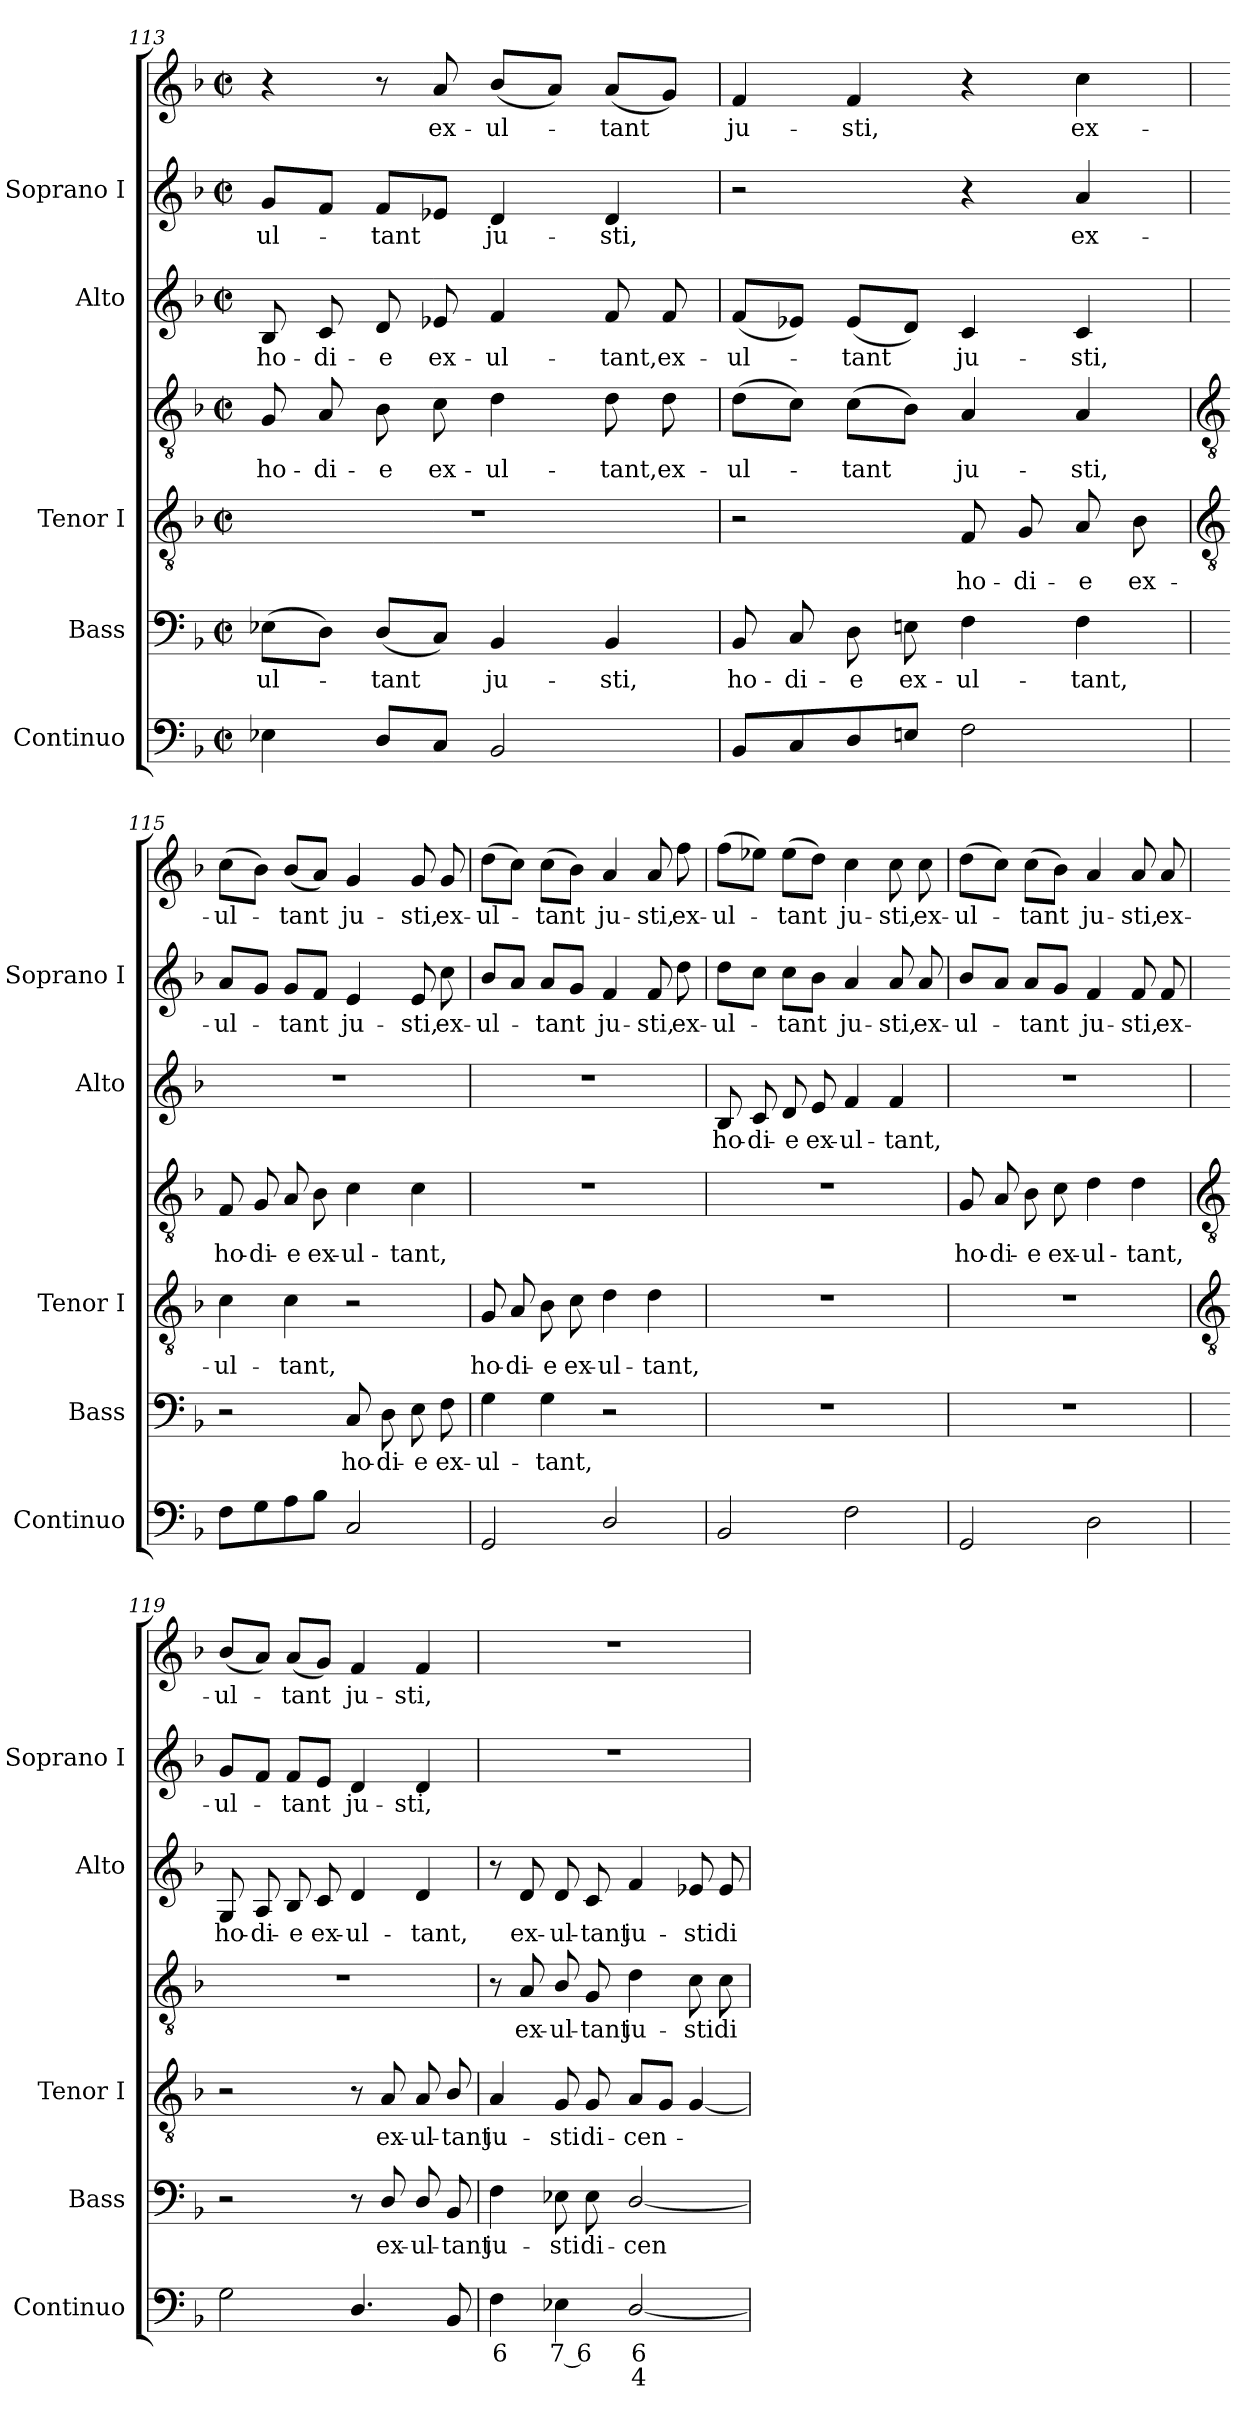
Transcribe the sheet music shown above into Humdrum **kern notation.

**kern	**text	**text	**kern	**text	**kern	**text	**kern	**text	**kern	**text	**kern	**text	**kern	**text
*part5	*part5	*part5	*part4	*part4	*part3	*part3	*part3	*part3	*part2	*part2	*part1	*part1	*part1	*part1
*staff7	*staff7	*staff7	*staff6	*staff6	*staff5	*staff5	*staff4	*staff4	*staff3	*staff3	*staff2	*staff2	*staff1	*staff1
*I"Continuo	*	*	*I"Bass	*	*I"Tenor I	*	*	*	*I"Alto	*	*I"Soprano I	*	*	*
*I'Continuo	*	*	*I'Bass	*	*I'Tenor I	*	*	*	*I'Alto	*	*I'Soprano I	*	*	*
*clefF4	*	*	*clefF4	*	*clefGv2	*	*clefGv2	*	*clefG2	*	*clefG2	*	*clefG2	*
*k[b-]	*	*	*k[b-]	*	*k[b-]	*	*k[b-]	*	*k[b-]	*	*k[b-]	*	*k[b-]	*
*F:	*	*	*F:	*	*F:	*	*F:	*	*F:	*	*F:	*	*F:	*
*M2/2	*	*	*M2/2	*	*M2/2	*	*M2/2	*	*M2/2	*	*M2/2	*	*M2/2	*
*met(c|)	*	*	*met(c|)	*	*met(c|)	*	*met(c|)	*	*met(c|)	*	*met(c|)	*	*met(c|)	*
=113	=113	=113	=113	=113	=113	=113	=113	=113	=113	=113	=113	=113	=113	=113
!	!	!	!	!LO:LY:b	!	!	!	!LO:LY:b	!	!LO:LY:b	!	!LO:LY:b	!	!
4E-X	.	.	(>8E-XL	-ul-	1r	.	8G	ho-	8B-	ho-	8gL	ul-	4r	.
!	!	!	!	!	!	!	!	!LO:LY:b	!	!LO:LY:b	!	!	!	!
.	.	.	8DJ)	.	.	.	8A	-di-	8c	-di-	8fJ	.	.	.
!	!	!	!	!LO:LY:b	!	!	!	!LO:LY:b	!	!LO:LY:b	!	!LO:LY:b	!	!
8DL	.	.	(<8DL	tant	.	.	8B-	-e	8d	-e	8fL	tant	8r	.
!	!	!	!	!	!	!	!	!LO:LY:b	!	!LO:LY:b	!	!	!	!LO:LY:b
8CJ	.	.	8CJ)	.	.	.	8c	ex-	8e-X	ex-	8e-XJ	.	8a	-ex-
!	!	!	!	!LO:LY:b	!	!	!	!LO:LY:b	!	!LO:LY:b	!	!LO:LY:b	!	!LO:LY:b
2BB-	.	.	4BB-	ju-	.	.	4d	-ul-	4f	-ul-	4d	ju-	(<8b-L	-ul-
.	.	.	.	.	.	.	.	.	.	.	.	.	8aJ)	.
!	!	!	!	!LO:LY:b	!	!	!	!LO:LY:b	!	!LO:LY:b	!	!LO:LY:b	!	!LO:LY:b
.	.	.	4BB-	-sti,	.	.	8d	-tant,	8f	-tant,	4d	-sti,	(<8aL	tant
!	!	!	!	!	!	!	!	!LO:LY:b	!	!LO:LY:b	!	!	!	!
.	.	.	.	.	.	.	8d	ex-	8f	ex-	.	.	8gJ)	.
=114	=114	=114	=114	=114	=114	=114	=114	=114	=114	=114	=114	=114	=114	=114
!	!	!	!	!LO:LY:b	!	!	!	!LO:LY:b	!	!LO:LY:b	!	!	!	!LO:LY:b
8BB-L	.	.	8BB-	ho-	2r	.	(>8dL	-ul-	(<8fL	-ul-	2r	.	4f	ju-
!	!	!	!	!LO:LY:b	!	!	!	!	!	!	!	!	!	!
8C	.	.	8C	-di-	.	.	8cJ)	.	8e-XJ)	.	.	.	.	.
!	!	!	!	!LO:LY:b	!	!	!	!LO:LY:b	!	!LO:LY:b	!	!	!	!LO:LY:b
8D	.	.	8D	-e	.	.	(>8cL	tant	(<8e-L	tant	.	.	4f	-sti,
!	!	!	!	!LO:LY:b	!	!	!	!	!	!	!	!	!	!
8EnJ	.	.	8En	ex-	.	.	8B-J)	.	8dJ)	.	.	.	.	.
!	!	!	!	!LO:LY:b	!	!LO:LY:b	!	!LO:LY:b	!	!LO:LY:b	!	!	!	!
2F	.	.	4F	-ul-	8F	ho-	4A	ju-	4c	ju-	4r	.	4r	.
!	!	!	!	!	!	!LO:LY:b	!	!	!	!	!	!	!	!
.	.	.	.	.	8G	-di-	.	.	.	.	.	.	.	.
!	!	!	!	!LO:LY:b	!	!LO:LY:b	!	!LO:LY:b	!	!LO:LY:b	!	!LO:LY:b	!	!LO:LY:b
.	.	.	4F	-tant,	8A	-e	4A	-sti,	4c	-sti,	4a	-ex-	4cc	ex-
!	!	!	!	!	!	!LO:LY:b	!	!	!	!	!	!	!	!
.	.	.	.	.	8B-	ex-	.	.	.	.	.	.	.	.
!!LO:LB:g=z
=115	=115	=115	=115	=115	=115	=115	=115	=115	=115	=115	=115	=115	=115	=115
*	*	*	*	*	*clefGv2	*	*clefGv2	*	*	*	*	*	*	*
!	!	!	!	!	!	!LO:LY:b	!	!LO:LY:b	!	!	!	!LO:LY:b	!	!LO:LY:b
8FL	.	.	2r	.	4c	ul-	8F	-ho-	1r	.	8aL	-ul-	(>8ccL	-ul-
!	!	!	!	!	!	!	!	!LO:LY:b	!	!	!	!	!	!
8G	.	.	.	.	.	.	8G	-di-	.	.	8gJ	.	8b-J)	.
!	!	!	!	!	!	!LO:LY:b	!	!LO:LY:b	!	!	!	!LO:LY:b	!	!LO:LY:b
8A	.	.	.	.	4c	-tant,	8A	-e	.	.	8gL	tant	(<8b-L	tant
!	!	!	!	!	!	!	!	!LO:LY:b	!	!	!	!	!	!
8B-J	.	.	.	.	.	.	8B-	ex-	.	.	8fJ	.	8aJ)	.
!	!	!	!	!LO:LY:b	!	!	!	!LO:LY:b	!	!	!	!LO:LY:b	!	!LO:LY:b
2C	.	.	8C	ho-	2r	.	4c	-ul-	.	.	4e	ju-	4g	ju-
!	!	!	!	!LO:LY:b	!	!	!	!	!	!	!	!	!	!
.	.	.	8D	-di-	.	.	.	.	.	.	.	.	.	.
!	!	!	!	!LO:LY:b	!	!	!	!LO:LY:b	!	!	!	!LO:LY:b	!	!LO:LY:b
.	.	.	8E	-e	.	.	4c	-tant,	.	.	8e	-sti,	8g	-sti,
!	!	!	!	!LO:LY:b	!	!	!	!	!	!	!	!LO:LY:b	!	!LO:LY:b
.	.	.	8F	ex-	.	.	.	.	.	.	8cc	ex-	8g	ex-
=116	=116	=116	=116	=116	=116	=116	=116	=116	=116	=116	=116	=116	=116	=116
!	!	!	!	!LO:LY:b	!	!LO:LY:b	!	!	!	!	!	!LO:LY:b	!	!LO:LY:b
2GG	.	.	4G	-ul-	8G	ho-	1r	.	1r	.	8b-L	-ul-	(>8ddL	-ul-
!	!	!	!	!	!	!LO:LY:b	!	!	!	!	!	!	!	!
.	.	.	.	.	8A	-di-	.	.	.	.	8aJ	.	8ccJ)	.
!	!	!	!	!LO:LY:b	!	!LO:LY:b	!	!	!	!	!	!LO:LY:b	!	!LO:LY:b
.	.	.	4G	-tant,	8B-	-e	.	.	.	.	8aL	tant	(>8ccL	tant
!	!	!	!	!	!	!LO:LY:b	!	!	!	!	!	!	!	!
.	.	.	.	.	8c	ex-	.	.	.	.	8gJ	.	8b-J)	.
!	!	!	!	!	!	!LO:LY:b	!	!	!	!	!	!LO:LY:b	!	!LO:LY:b
2D/	.	.	2r	.	4d	-ul-	.	.	.	.	4f	ju-	4a	ju-
!	!	!	!	!	!	!LO:LY:b	!	!	!	!	!	!LO:LY:b	!	!LO:LY:b
.	.	.	.	.	4d	-tant,	.	.	.	.	8f	-sti,	8a	-sti,
!	!	!	!	!	!	!	!	!	!	!	!	!LO:LY:b	!	!LO:LY:b
.	.	.	.	.	.	.	.	.	.	.	8dd	ex-	8ff	ex-
=117	=117	=117	=117	=117	=117	=117	=117	=117	=117	=117	=117	=117	=117	=117
!	!	!	!	!	!	!	!	!	!	!LO:LY:b	!	!LO:LY:b	!	!LO:LY:b
2BB-	.	.	1r	.	1r	.	1r	.	8B-	ho-	8ddL	-ul-	(>8ffL	-ul-
!	!	!	!	!	!	!	!	!	!	!LO:LY:b	!	!	!	!
.	.	.	.	.	.	.	.	.	8c	-di-	8ccJ	.	8ee-XJ)	.
!	!	!	!	!	!	!	!	!	!	!LO:LY:b	!	!LO:LY:b	!	!LO:LY:b
.	.	.	.	.	.	.	.	.	8d	-e	8ccL	tant	(>8ee-L	tant
!	!	!	!	!	!	!	!	!	!	!LO:LY:b	!	!	!	!
.	.	.	.	.	.	.	.	.	8e	ex-	8b-J	.	8ddJ)	.
!	!	!	!	!	!	!	!	!	!	!LO:LY:b	!	!LO:LY:b	!	!LO:LY:b
2F	.	.	.	.	.	.	.	.	4f	-ul-	4a	ju-	4cc	ju-
!	!	!	!	!	!	!	!	!	!	!LO:LY:b	!	!LO:LY:b	!	!LO:LY:b
.	.	.	.	.	.	.	.	.	4f	-tant,	8a	-sti,	8cc	-sti,
!	!	!	!	!	!	!	!	!	!	!	!	!LO:LY:b	!	!LO:LY:b
.	.	.	.	.	.	.	.	.	.	.	8a	ex-	8cc	ex-
=118	=118	=118	=118	=118	=118	=118	=118	=118	=118	=118	=118	=118	=118	=118
!	!	!	!	!	!	!	!	!LO:LY:b	!	!	!	!LO:LY:b	!	!LO:LY:b
2GG	.	.	1r	.	1r	.	8G	ho-	1r	.	8b-L	-ul-	(>8ddL	-ul-
!	!	!	!	!	!	!	!	!LO:LY:b	!	!	!	!	!	!
.	.	.	.	.	.	.	8A	-di-	.	.	8aJ	.	8ccJ)	.
!	!	!	!	!	!	!	!	!LO:LY:b	!	!	!	!LO:LY:b	!	!LO:LY:b
.	.	.	.	.	.	.	8B-	-e	.	.	8aL	tant	(>8ccL	tant
!	!	!	!	!	!	!	!	!LO:LY:b	!	!	!	!	!	!
.	.	.	.	.	.	.	8c	ex-	.	.	8gJ	.	8b-J)	.
!	!	!	!	!	!	!	!	!LO:LY:b	!	!	!	!LO:LY:b	!	!LO:LY:b
2D	.	.	.	.	.	.	4d	-ul-	.	.	4f	ju-	4a	ju-
!	!	!	!	!	!	!	!	!LO:LY:b	!	!	!	!LO:LY:b	!	!LO:LY:b
.	.	.	.	.	.	.	4d	-tant,	.	.	8f	-sti,	8a	-sti,
!	!	!	!	!	!	!	!	!	!	!	!	!LO:LY:b	!	!LO:LY:b
.	.	.	.	.	.	.	.	.	.	.	8f	ex-	8a	ex-
!!LO:LB:g=z
=119	=119	=119	=119	=119	=119	=119	=119	=119	=119	=119	=119	=119	=119	=119
*	*	*	*	*	*clefGv2	*	*clefGv2	*	*	*	*	*	*	*
!	!	!	!	!	!	!	!	!	!	!LO:LY:b	!	!LO:LY:b	!	!LO:LY:b
2G	.	.	2r	.	2r	.	1r	.	8G	ho-	8gL	ul-	(<8b-L	-ul-
!	!	!	!	!	!	!	!	!	!	!LO:LY:b	!	!	!	!
.	.	.	.	.	.	.	.	.	8A	-di-	8fJ	.	8aJ)	.
!	!	!	!	!	!	!	!	!	!	!LO:LY:b	!	!LO:LY:b	!	!LO:LY:b
.	.	.	.	.	.	.	.	.	8B-	-e	8fL	tant	(<8aL	tant
!	!	!	!	!	!	!	!	!	!	!LO:LY:b	!	!	!	!
.	.	.	.	.	.	.	.	.	8c	ex-	8eJ	.	8gJ)	.
!	!	!	!	!	!	!	!	!	!	!LO:LY:b	!	!LO:LY:b	!	!LO:LY:b
4.D/	.	.	8r	.	8r	.	.	.	4d	-ul-	4d	ju-	4f	ju-
!	!	!	!	!LO:LY:b	!	!LO:LY:b	!	!	!	!	!	!	!	!
.	.	.	8D/	ex-	8A	ex-	.	.	.	.	.	.	.	.
!	!	!	!	!LO:LY:b	!	!LO:LY:b	!	!	!	!LO:LY:b	!	!LO:LY:b	!	!LO:LY:b
.	.	.	8D/	-ul-	8A	-ul-	.	.	4d	-tant,	4d	-sti,	4f	-sti,
!	!	!	!	!LO:LY:b	!	!LO:LY:b	!	!	!	!	!	!	!	!
8BB-	.	.	8BB-	-tant	8B-/	-tant	.	.	.	.	.	.	.	.
=120	=120	=120	=120	=120	=120	=120	=120	=120	=120	=120	=120	=120	=120	=120
!	!LO:LY:b	!	!	!LO:LY:b	!	!LO:LY:b	!	!	!	!	!	!	!	!
4F	6	.	4F	ju-	4A	-ju-	8r	.	8r	.	1r	.	1r	.
!	!	!	!	!	!	!	!	!LO:LY:b	!	!LO:LY:b	!	!	!	!
.	.	.	.	.	.	.	8A	ex-	8d	ex-	.	.	.	.
!	!LO:LY:b	!	!	!LO:LY:b	!	!LO:LY:b	!	!LO:LY:b	!	!LO:LY:b	!	!	!	!
4E-X	7 6	.	8E-X	-sti	8G	-sti	8B-/	-ul-	8d	-ul-	.	.	.	.
!	!	!	!	!LO:LY:b	!	!LO:LY:b	!	!LO:LY:b	!	!LO:LY:b	!	!	!	!
.	.	.	8E-	di-	8G	di-	8G	-tant	8c	-tant	.	.	.	.
!	!LO:LY:b	!LO:LY:b	!	!LO:LY:b	!	!LO:LY:b	!	!LO:LY:b	!	!LO:LY:b	!	!	!	!
[2D/	6	4	[2D/	-cen-	8AL	-cen-	4d	ju-	4f	ju-	.	.	.	.
.	.	.	.	.	8GJ	.	.	.	.	.	.	.	.	.
!	!	!	!	!	!	!	!	!LO:LY:b	!	!LO:LY:b	!	!	!	!
.	.	.	.	.	[4G	.	8c	-sti	8e-X	-sti	.	.	.	.
!	!	!	!	!	!	!	!	!LO:LY:b	!	!LO:LY:b	!	!	!	!
.	.	.	.	.	.	.	8c	di-	8e-	di-	.	.	.	.
=	=	=	=	=	=	=	=	=	=	=	=	=	=	=
*-	*-	*-	*-	*-	*-	*-	*-	*-	*-	*-	*-	*-	*-	*-
